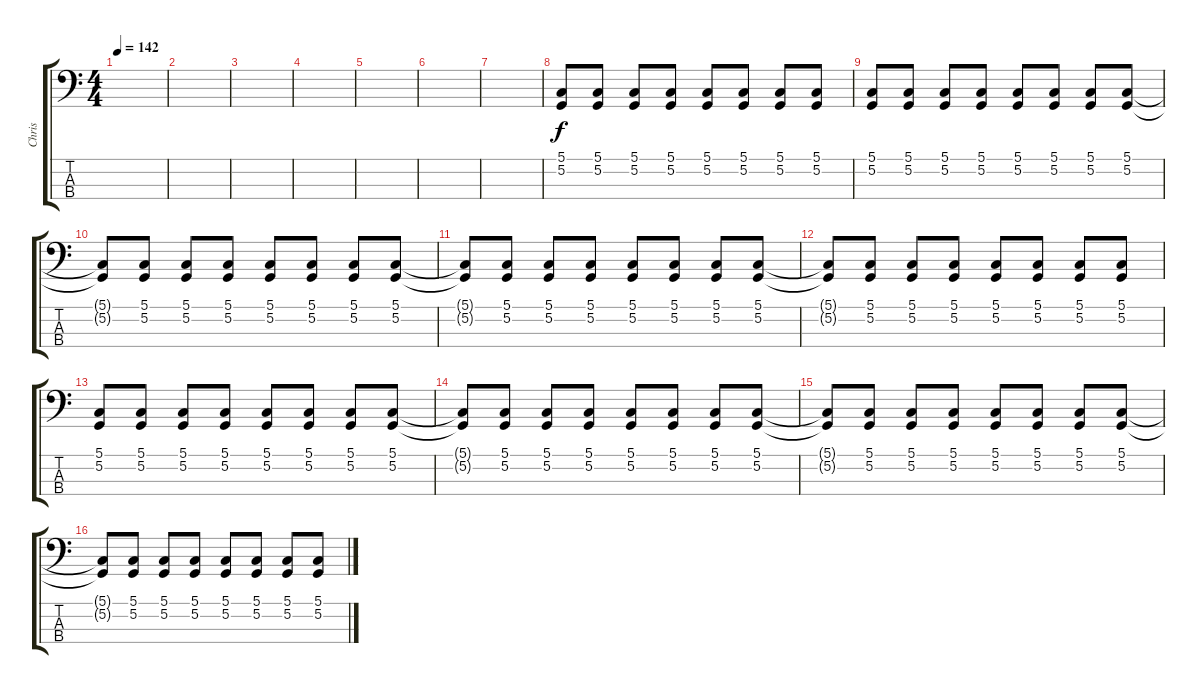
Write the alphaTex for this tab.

\track ("Chris" "Chris") {instrument melodictom}
\staff {score tabs}
\tuning (G2 D2 A1 E1) {hide}
\ts (4 4)
\tempo 142
\clef f4
\ks c
|
|
|
|
|
|
|
(5.1 5.2).8 (5.1 5.2).8 (5.1 5.2).8 (5.1 5.2).8 (5.1 5.2).8 (5.1 5.2).8 (5.1 5.2).8 (5.1 5.2).8 |
(5.1 5.2).8 (5.1 5.2).8 (5.1 5.2).8 (5.1 5.2).8 (5.1 5.2).8 (5.1 5.2).8 (5.1 5.2).8 (5.1 5.2).8 |
(5.1{t} 5.2{t}).8 (5.1 5.2).8 (5.1 5.2).8 (5.1 5.2).8 (5.1 5.2).8 (5.1 5.2).8 (5.1 5.2).8 (5.1 5.2).8 |
(5.1{t} 5.2{t}).8 (5.1 5.2).8 (5.1 5.2).8 (5.1 5.2).8 (5.1 5.2).8 (5.1 5.2).8 (5.1 5.2).8 (5.1 5.2).8 |
(5.1{t} 5.2{t}).8 (5.1 5.2).8 (5.1 5.2).8 (5.1 5.2).8 (5.1 5.2).8 (5.1 5.2).8 (5.1 5.2).8 (5.1 5.2).8 |
(5.1 5.2).8 (5.1 5.2).8 (5.1 5.2).8 (5.1 5.2).8 (5.1 5.2).8 (5.1 5.2).8 (5.1 5.2).8 (5.1 5.2).8 |
(5.1{t} 5.2{t}).8 (5.1 5.2).8 (5.1 5.2).8 (5.1 5.2).8 (5.1 5.2).8 (5.1 5.2).8 (5.1 5.2).8 (5.1 5.2).8 |
(5.1{t} 5.2{t}).8 (5.1 5.2).8 (5.1 5.2).8 (5.1 5.2).8 (5.1 5.2).8 (5.1 5.2).8 (5.1 5.2).8 (5.1 5.2).8 |
(5.1{t} 5.2{t}).8 (5.1 5.2).8 (5.1 5.2).8 (5.1 5.2).8 (5.1 5.2).8 (5.1 5.2).8 (5.1 5.2).8 (5.1 5.2).8
